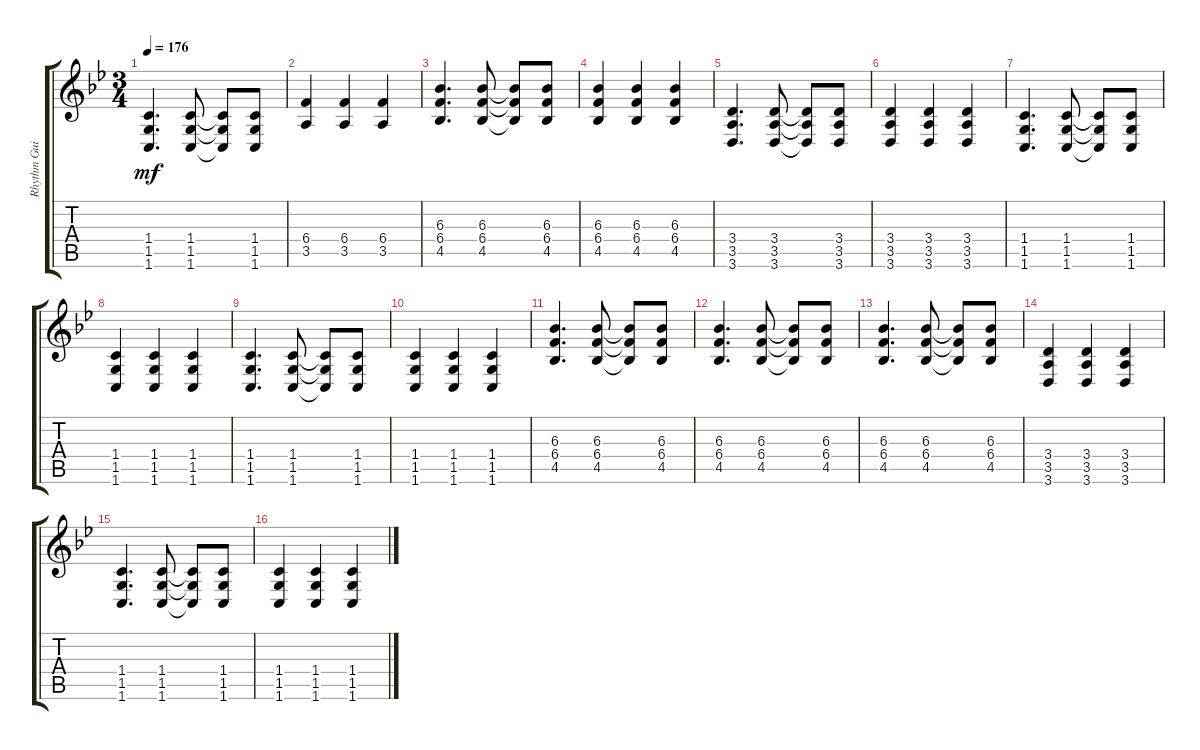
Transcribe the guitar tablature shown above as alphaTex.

\track ("Rhythm Guitar" "Rhythm Gui") {instrument overdrivenguitar}
\staff {score tabs}
\tuning (Db4 Ab3 E3 B2 Gb2 B1) {hide}
\ts (3 4)
\tempo 176
\clef g2
\ks bb
(1.4 1.5 1.6).4{d dy mf} (1.4 1.5 1.6).8 (1.4{t} 1.5{t} 1.6{t}).8 (1.4 1.5 1.6).8 |
(6.4 3.5).4 (6.4 3.5).4 (6.4 3.5).4 |
(6.3 6.4 4.5).4{d} (6.3 6.4 4.5).8 (6.3{t} 6.4{t} 4.5{t}).8 (6.3 6.4 4.5).8 |
(6.3 6.4 4.5).4 (6.3 6.4 4.5).4 (6.3 6.4 4.5).4 |
(3.4 3.5 3.6).4{d} (3.4 3.5 3.6).8 (3.4{t} 3.5{t} 3.6{t}).8 (3.4 3.5 3.6).8 |
(3.4 3.5 3.6).4 (3.4 3.5 3.6).4 (3.4 3.5 3.6).4 |
(1.4 1.5 1.6).4{d} (1.4 1.5 1.6).8 (1.4{t} 1.5{t} 1.6{t}).8 (1.4 1.5 1.6).8 |
(1.4 1.5 1.6).4 (1.4 1.5 1.6).4 (1.4 1.5 1.6).4 |
(1.4 1.5 1.6).4{d} (1.4 1.5 1.6).8 (1.4{t} 1.5{t} 1.6{t}).8 (1.4 1.5 1.6).8 |
(1.4 1.5 1.6).4 (1.4 1.5 1.6).4 (1.4 1.5 1.6).4 |
(6.3 6.4 4.5).4{d} (6.3 6.4 4.5).8 (6.3{t} 6.4{t} 4.5{t}).8 (6.3 6.4 4.5).8 |
(6.3 6.4 4.5).4{d} (6.3 6.4 4.5).8 (6.3{t} 6.4{t} 4.5{t}).8 (6.3 6.4 4.5).8 |
(6.3 6.4 4.5).4{d} (6.3 6.4 4.5).8 (6.3{t} 6.4{t} 4.5{t}).8 (6.3 6.4 4.5).8 |
(3.4 3.5 3.6).4 (3.4 3.5 3.6).4 (3.4 3.5 3.6).4 |
(1.4 1.5 1.6).4{d} (1.4 1.5 1.6).8 (1.4{t} 1.5{t} 1.6{t}).8 (1.4 1.5 1.6).8 |
(1.4 1.5 1.6).4 (1.4 1.5 1.6).4 (1.4 1.5 1.6).4
